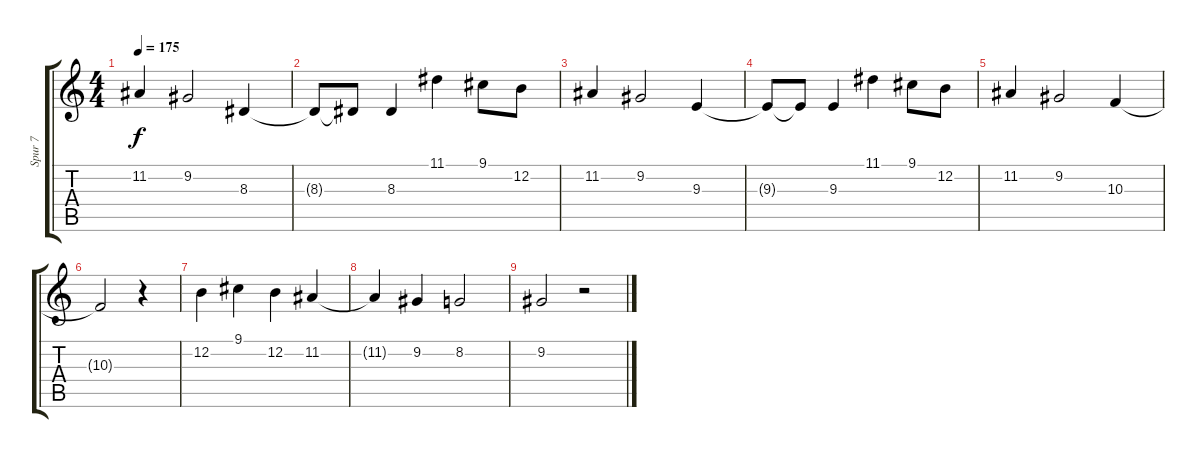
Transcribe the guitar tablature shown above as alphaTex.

\track ("Spur 7" "Spur 7") {mute instrument lead6voice}
\staff {score tabs}
\tuning (E4 B3 G3 D3 A2 E2) {hide}
\ts (4 4)
\tempo 175
\clef g2
\ks c
11.2.4{dy f} 9.2.2 8.3.4 |
8.3{t}.8 8.3{t}.8 8.3.4 11.1.4 9.1.8 12.2.8 |
11.2.4 9.2.2 9.3.4 |
9.3{t}.8 9.3{t}.8 9.3.4 11.1.4 9.1.8 12.2.8 |
11.2.4 9.2.2 10.3.4 |
10.3{t}.2 r.4 |
12.2.4 9.1.4 12.2.4 11.2.4 |
11.2{t}.4 9.2.4 8.2.2 |
9.2.2 r.2
